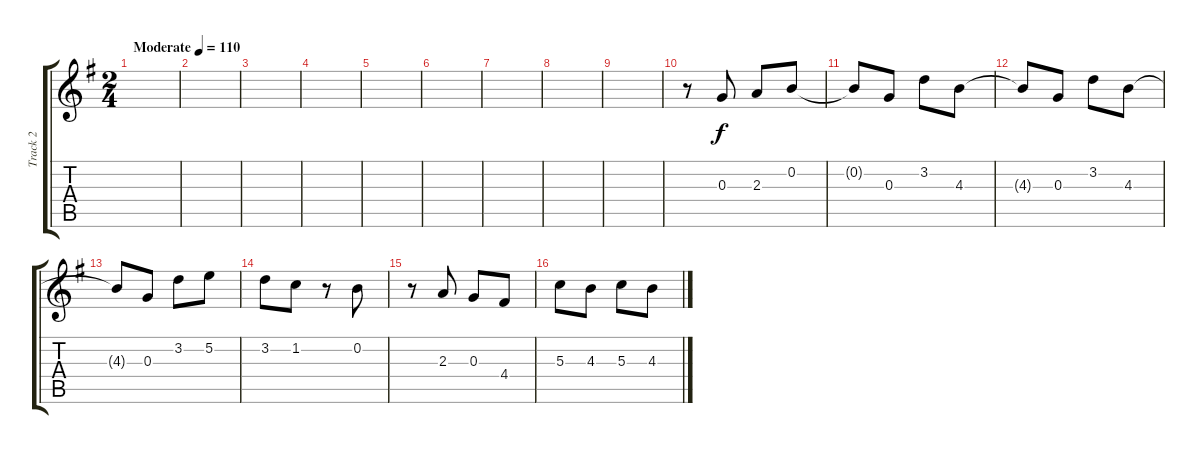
\track ("Track 2" "Track 2") {instrument acousticguitarnylon}
\staff {score tabs}
\tuning (E4 B3 G3 D3 A2 E2) {hide}
\ts (2 4)
\tempo (110 "Moderate")
\clef g2
\ks g
|
|
|
|
|
|
|
|
|
r.8 0.3.8 2.3.8 0.2.8 |
0.2{t}.8 0.3.8 3.2.8 4.3.8 |
4.3{t}.8 0.3.8 3.2.8 4.3.8 |
4.3{t}.8 0.3.8 3.2.8 5.2.8 |
3.2.8 1.2.8 r.8 0.2.8 |
r.8 2.3.8 0.3.8 4.4.8 |
5.3.8 4.3.8 5.3.8 4.3.8
